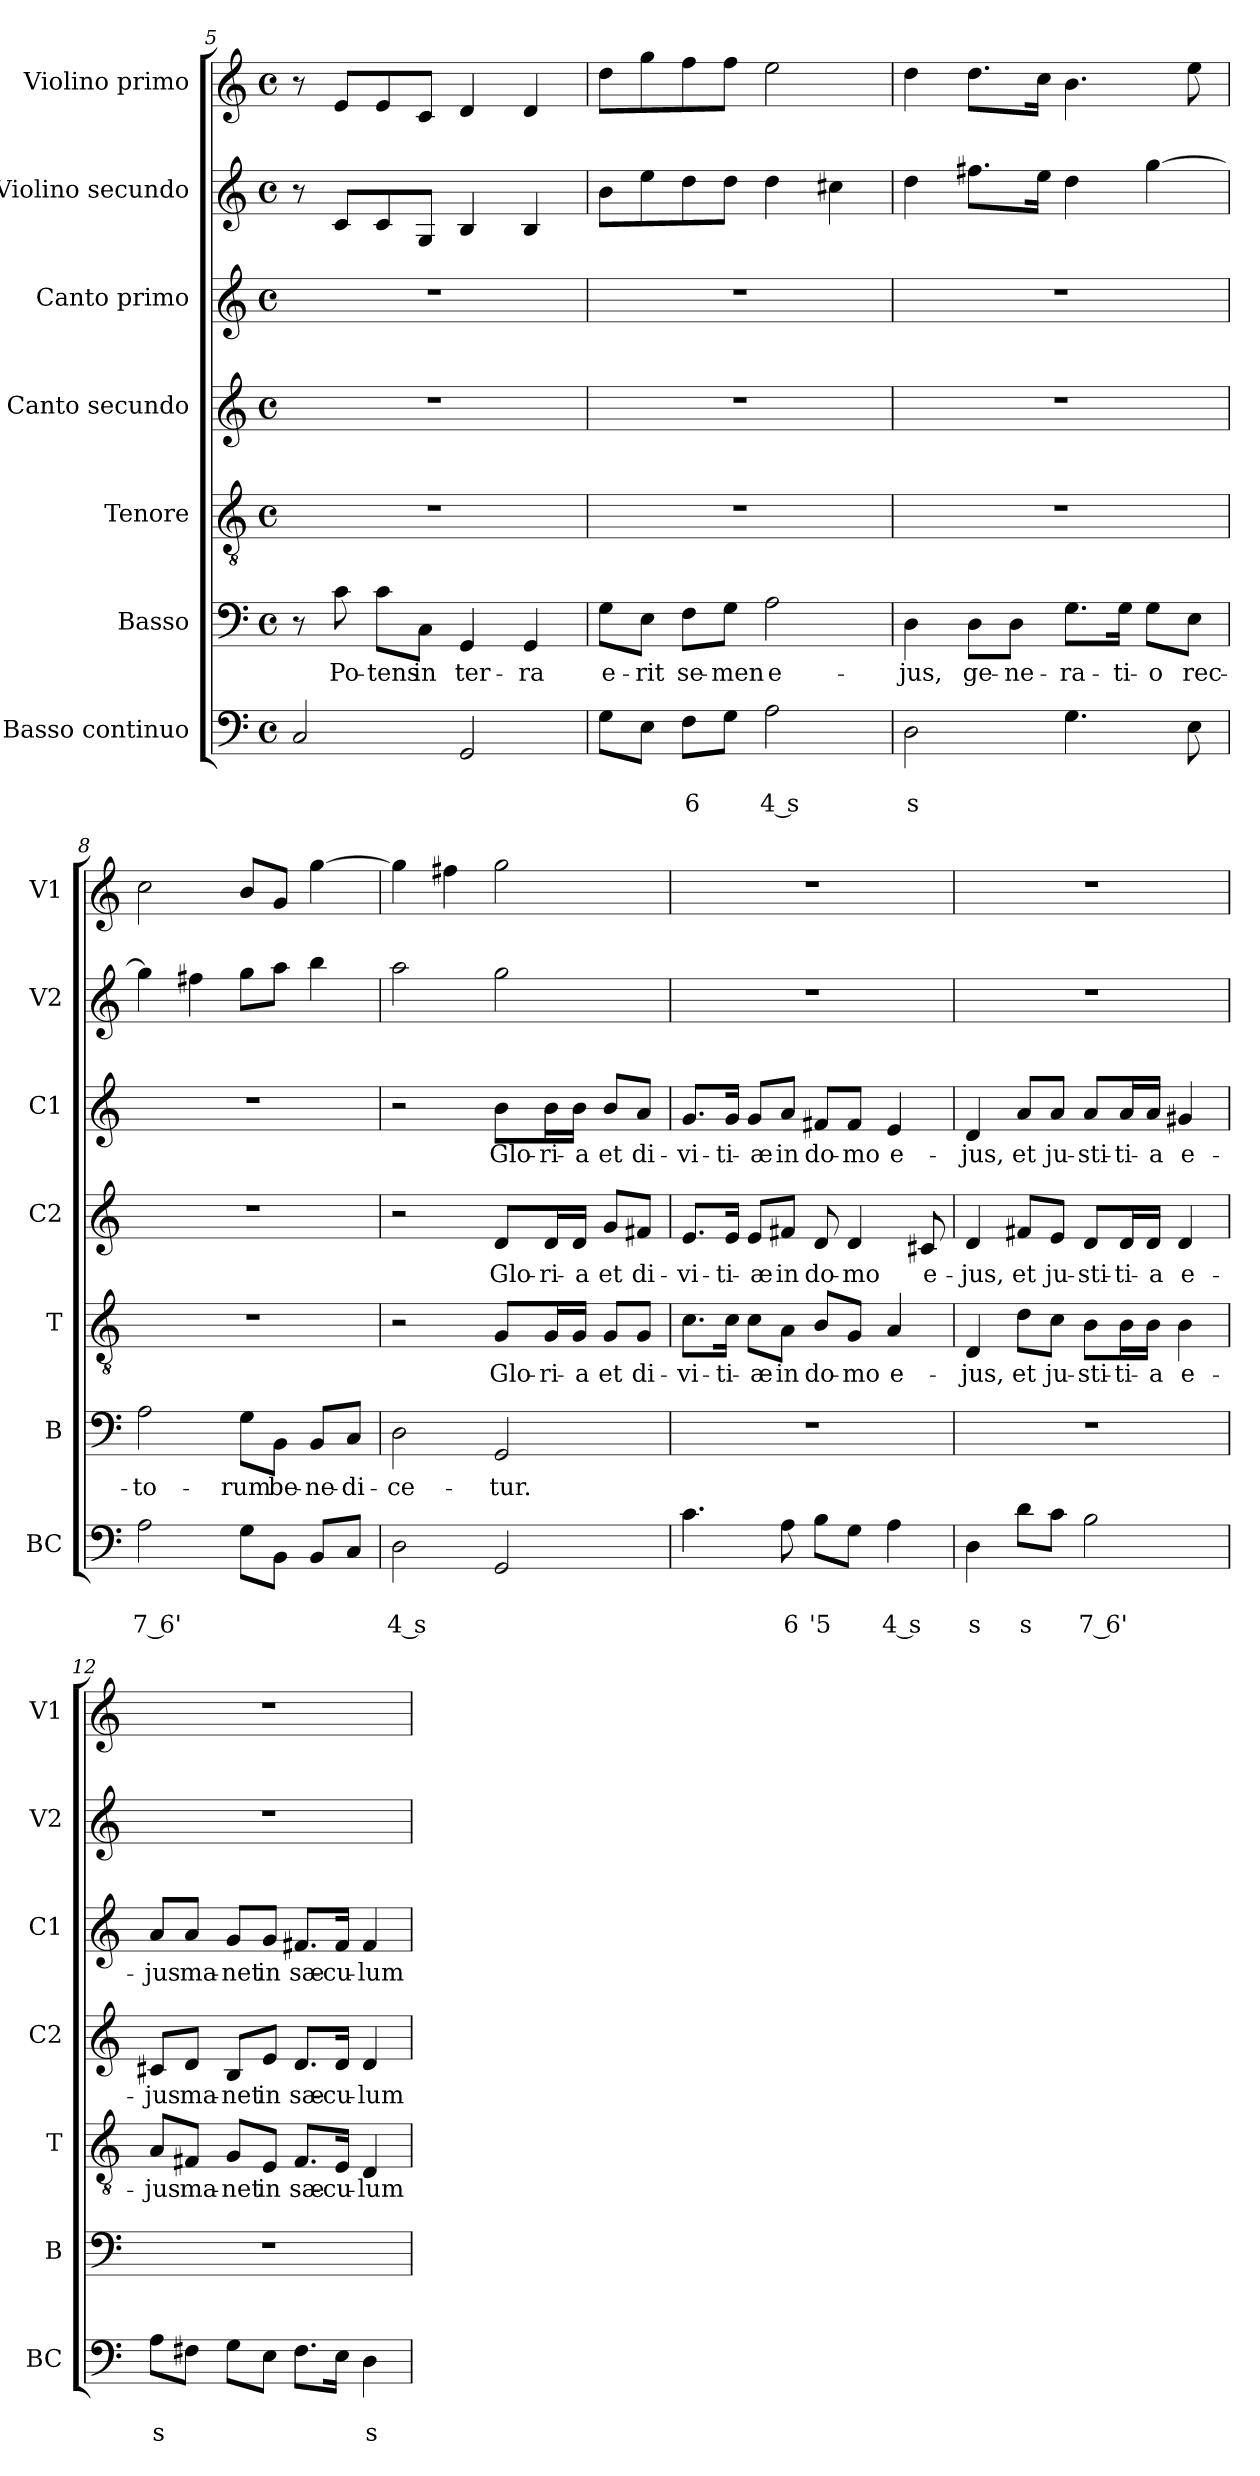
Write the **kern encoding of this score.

**kern	**text	**text	**kern	**text	**kern	**text	**kern	**text	**kern	**text	**kern	**kern
*part7	*part7	*part7	*part6	*part6	*part5	*part5	*part4	*part4	*part3	*part3	*part2	*part1
*staff7	*staff7	*staff7	*staff6	*staff6	*staff5	*staff5	*staff4	*staff4	*staff3	*staff3	*staff2	*staff1
*I"Basso continuo	*	*	*I"Basso	*	*I"Tenore	*	*I"Canto secundo	*	*I"Canto primo	*	*I"Violino secundo	*I"Violino primo
*I'BC	*	*	*I'B	*	*I'T	*	*I'C2	*	*I'C1	*	*I'V2	*I'V1
*clefF4	*	*	*clefF4	*	*clefGv2	*	*clefG2	*	*clefG2	*	*clefG2	*clefG2
*k[]	*	*	*k[]	*	*k[]	*	*k[]	*	*k[]	*	*k[]	*k[]
*C:	*	*	*C:	*	*C:	*	*C:	*	*C:	*	*C:	*C:
*M4/4	*	*	*M4/4	*	*M4/4	*	*M4/4	*	*M4/4	*	*M4/4	*M4/4
*met(c)	*	*	*met(c)	*	*met(c)	*	*met(c)	*	*met(c)	*	*met(c)	*met(c)
=5	=5	=5	=5	=5	=5	=5	=5	=5	=5	=5	=5	=5
2C/	.	.	8r	.	1r	.	1r	.	1r	.	8r	8r
!	!	!	!	!LO:LY:b	!	!	!	!	!	!	!	!
.	.	.	8c\	Po-	.	.	.	.	.	.	8c/L	8e/L
!	!	!	!	!LO:LY:b	!	!	!	!	!	!	!	!
.	.	.	8c\L	-tens	.	.	.	.	.	.	8c/	8e/
!	!	!	!	!LO:LY:b	!	!	!	!	!	!	!	!
.	.	.	8C\J	in	.	.	.	.	.	.	8G/J	8c/J
!	!	!	!	!LO:LY:b	!	!	!	!	!	!	!	!
2GG/	.	.	4GG/	ter-	.	.	.	.	.	.	4B/	4d/
!	!	!	!	!LO:LY:b	!	!	!	!	!	!	!	!
.	.	.	4GG/	-ra	.	.	.	.	.	.	4B/	4d/
=6	=6	=6	=6	=6	=6	=6	=6	=6	=6	=6	=6	=6
!	!	!	!	!LO:LY:b	!	!	!	!	!	!	!	!
8G\L	.	.	8G\L	e-	1r	.	1r	.	1r	.	8b\L	8dd\L
!	!	!	!	!LO:LY:b	!	!	!	!	!	!	!	!
8E\J	.	.	8E\J	-rit	.	.	.	.	.	.	8ee\	8gg\
!	!	!LO:LY:b	!	!LO:LY:b	!	!	!	!	!	!	!	!
8F\L	.	6	8F\L	se-	.	.	.	.	.	.	8dd\	8ff\
!	!	!	!	!LO:LY:b	!	!	!	!	!	!	!	!
8G\J	.	.	8G\J	-men	.	.	.	.	.	.	8dd\J	8ff\J
!	!	!LO:LY:b	!	!LO:LY:b	!	!	!	!	!	!	!	!
2A\	.	4 s	2A\	e-	.	.	.	.	.	.	4dd\	2ee\
.	.	.	.	.	.	.	.	.	.	.	4cc#X\	.
=7	=7	=7	=7	=7	=7	=7	=7	=7	=7	=7	=7	=7
!	!	!LO:LY:b	!	!LO:LY:b	!	!	!	!	!	!	!	!
2D\	.	s	4D\	-jus,	1r	.	1r	.	1r	.	4dd\	4dd\
!	!	!	!	!LO:LY:b	!	!	!	!	!	!	!	!
.	.	.	8D\L	ge-	.	.	.	.	.	.	8.ff#X\L	8.dd\L
!	!	!	!	!LO:LY:b	!	!	!	!	!	!	!	!
.	.	.	8D\J	-ne-	.	.	.	.	.	.	.	.
.	.	.	.	.	.	.	.	.	.	.	16ee\Jk	16cc\Jk
!	!	!	!	!LO:LY:b	!	!	!	!	!	!	!	!
4.G\	.	.	8.G\L	-ra-	.	.	.	.	.	.	4dd\	4.b\
!	!	!	!	!LO:LY:b	!	!	!	!	!	!	!	!
.	.	.	16G\Jk	-ti-	.	.	.	.	.	.	.	.
!	!	!	!	!LO:LY:b	!	!	!	!	!	!	!	!
.	.	.	8G\L	-o	.	.	.	.	.	.	[4gg\	.
!	!	!	!	!LO:LY:b	!	!	!	!	!	!	!	!
8E\	.	.	8E\J	rec-	.	.	.	.	.	.	.	8ee\
=8	=8	=8	=8	=8	=8	=8	=8	=8	=8	=8	=8	=8
!	!	!LO:LY:b	!	!LO:LY:b	!	!	!	!	!	!	!	!
2A\	.	7 6'	2A\	-to-	1r	.	1r	.	1r	.	4gg\]	2cc\
.	.	.	.	.	.	.	.	.	.	.	4ff#X\	.
!	!	!	!	!LO:LY:b	!	!	!	!	!	!	!	!
8G\L	.	.	8G\L	-rum	.	.	.	.	.	.	8gg\L	8b/L
!	!	!	!	!LO:LY:b	!	!	!	!	!	!	!	!
8BB\J	.	.	8BB\J	be-	.	.	.	.	.	.	8aa\J	8g/J
!	!	!	!	!LO:LY:b	!	!	!	!	!	!	!	!
8BB/L	.	.	8BB/L	-ne-	.	.	.	.	.	.	4bb\	[4gg\
!	!	!	!	!LO:LY:b	!	!	!	!	!	!	!	!
8C/J	.	.	8C/J	-di-	.	.	.	.	.	.	.	.
!!LO:LB:g=z
=9	=9	=9	=9	=9	=9	=9	=9	=9	=9	=9	=9	=9
!	!	!LO:LY:b	!	!LO:LY:b	!	!	!	!	!	!	!	!
2D\	.	4 s	2D\	-ce-	2r	.	2r	.	2r	.	2aa\	4gg\]
.	.	.	.	.	.	.	.	.	.	.	.	4ff#X\
!	!	!	!	!LO:LY:b	!	!LO:LY:b	!	!LO:LY:b	!	!LO:LY:b	!	!
2GG/	.	.	2GG/	-tur.	8G/L	Glo-	8d/L	Glo-	8b\L	Glo-	2gg\	2gg\
!	!	!	!	!	!	!LO:LY:b	!	!LO:LY:b	!	!LO:LY:b	!	!
.	.	.	.	.	16G/L	-ri-	16d/L	-ri-	16b\L	-ri-	.	.
!	!	!	!	!	!	!LO:LY:b	!	!LO:LY:b	!	!LO:LY:b	!	!
.	.	.	.	.	16G/JJ	-a	16d/JJ	-a	16b\JJ	-a	.	.
!	!	!	!	!	!	!LO:LY:b	!	!LO:LY:b	!	!LO:LY:b	!	!
.	.	.	.	.	8G/L	et	8g/L	et	8b/L	et	.	.
!	!	!	!	!	!	!LO:LY:b	!	!LO:LY:b	!	!LO:LY:b	!	!
.	.	.	.	.	8G/J	di-	8f#X/J	di-	8a/J	di-	.	.
=10	=10	=10	=10	=10	=10	=10	=10	=10	=10	=10	=10	=10
!	!	!	!	!	!	!LO:LY:b	!	!LO:LY:b	!	!LO:LY:b	!	!
4.c\	.	.	1r	.	8.c\L	-vi-	8.e/L	-vi-	8.g/L	-vi-	1r	1r
!	!	!	!	!	!	!LO:LY:b	!	!LO:LY:b	!	!LO:LY:b	!	!
.	.	.	.	.	16c\Jk	-ti-	16e/Jk	-ti-	16g/Jk	-ti-	.	.
!	!	!	!	!	!	!LO:LY:b	!	!LO:LY:b	!	!LO:LY:b	!	!
.	.	.	.	.	8c\L	-æ	8e/L	-æ	8g/L	-æ	.	.
!	!	!LO:LY:b	!	!	!	!LO:LY:b	!	!LO:LY:b	!	!LO:LY:b	!	!
8A\	.	6	.	.	8A\J	in	8f#X/J	in	8a/J	in	.	.
!	!	!LO:LY:b	!	!	!	!LO:LY:b	!	!LO:LY:b	!	!LO:LY:b	!	!
8B\L	.	'5	.	.	8B/L	do-	8d/	do-	8f#X/L	do-	.	.
!	!	!	!	!	!	!LO:LY:b	!	!LO:LY:b	!	!LO:LY:b	!	!
8G\J	.	.	.	.	8G/J	-mo	4d/	-mo	8f#/J	-mo	.	.
!	!	!LO:LY:b	!	!	!	!LO:LY:b	!	!	!	!LO:LY:b	!	!
4A\	.	4 s	.	.	4A/	e-	.	.	4e/	e-	.	.
!	!	!	!	!	!	!	!	!LO:LY:b	!	!	!	!
.	.	.	.	.	.	.	8c#X/	e-	.	.	.	.
=11	=11	=11	=11	=11	=11	=11	=11	=11	=11	=11	=11	=11
!	!	!LO:LY:b	!	!	!	!LO:LY:b	!	!LO:LY:b	!	!LO:LY:b	!	!
4D\	.	s	1r	.	4D/	-jus,	4d/	-jus,	4d/	-jus,	1r	1r
!	!	!LO:LY:b	!	!	!	!LO:LY:b	!	!LO:LY:b	!	!LO:LY:b	!	!
8d\L	.	s	.	.	8d\L	et	8f#X/L	et	8a/L	et	.	.
!	!	!	!	!	!	!LO:LY:b	!	!LO:LY:b	!	!LO:LY:b	!	!
8c\J	.	.	.	.	8c\J	ju-	8e/J	ju-	8a/J	ju-	.	.
!	!	!LO:LY:b	!	!	!	!LO:LY:b	!	!LO:LY:b	!	!LO:LY:b	!	!
2B\	.	7 6'	.	.	8B\L	-sti-	8d/L	-sti-	8a/L	-sti-	.	.
!	!	!	!	!	!	!LO:LY:b	!	!LO:LY:b	!	!LO:LY:b	!	!
.	.	.	.	.	16B\L	-ti-	16d/L	-ti-	16a/L	-ti-	.	.
!	!	!	!	!	!	!LO:LY:b	!	!LO:LY:b	!	!LO:LY:b	!	!
.	.	.	.	.	16B\JJ	-a	16d/JJ	-a	16a/JJ	-a	.	.
!	!	!	!	!	!	!LO:LY:b	!	!LO:LY:b	!	!LO:LY:b	!	!
.	.	.	.	.	4B\	e-	4d/	e-	4g#X/	e-	.	.
=12	=12	=12	=12	=12	=12	=12	=12	=12	=12	=12	=12	=12
!	!	!LO:LY:b	!	!	!	!LO:LY:b	!	!LO:LY:b	!	!LO:LY:b	!	!
8A\L	.	s	1r	.	8A/L	-jus	8c#X/L	-jus	8a/L	-jus	1r	1r
!	!	!	!	!	!	!LO:LY:b	!	!LO:LY:b	!	!LO:LY:b	!	!
8F#X\J	.	.	.	.	8F#X/J	ma-	8d/J	ma-	8a/J	ma-	.	.
!	!	!	!	!	!	!LO:LY:b	!	!LO:LY:b	!	!LO:LY:b	!	!
8G\L	.	.	.	.	8G/L	-net	8B/L	-net	8g/L	-net	.	.
!	!	!	!	!	!	!LO:LY:b	!	!LO:LY:b	!	!LO:LY:b	!	!
8E\J	.	.	.	.	8E/J	in	8e/J	in	8g/J	in	.	.
!	!	!	!	!	!	!LO:LY:b	!	!LO:LY:b	!	!LO:LY:b	!	!
8.F#\L	.	.	.	.	8.F#/L	sæ-	8.d/L	sæ-	8.f#X/L	sæ-	.	.
!	!	!	!	!	!	!LO:LY:b	!	!LO:LY:b	!	!LO:LY:b	!	!
16E\Jk	.	.	.	.	16E/Jk	-cu-	16d/Jk	-cu-	16f#/Jk	-cu-	.	.
!	!	!LO:LY:b	!	!	!	!LO:LY:b	!	!LO:LY:b	!	!LO:LY:b	!	!
4D\	.	s	.	.	4D/	-lum	4d/	-lum	4f#/	-lum	.	.
=	=	=	=	=	=	=	=	=	=	=	=	=
*-	*-	*-	*-	*-	*-	*-	*-	*-	*-	*-	*-	*-
